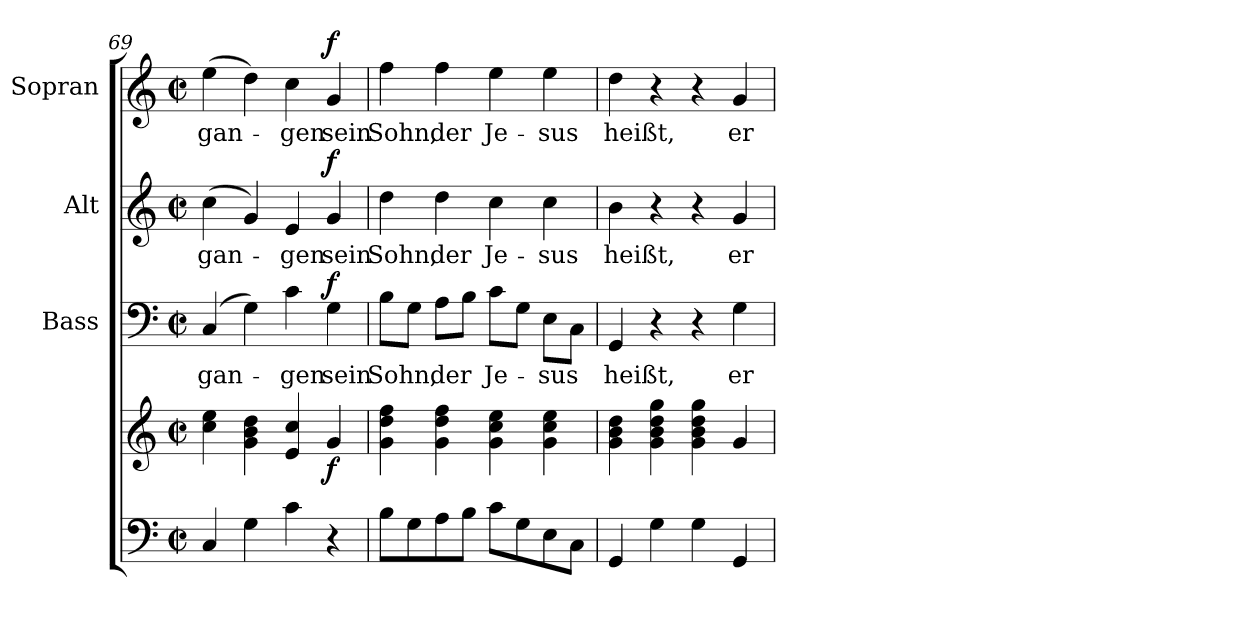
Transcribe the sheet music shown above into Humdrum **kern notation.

**kern	**kern	**dynam	**kern	**text	**dynam	**kern	**text	**dynam	**kern	**text	**dynam
*part4	*part4	*part4	*part3	*part3	*part3	*part2	*part2	*part2	*part1	*part1	*part1
*staff5	*staff4	*staff4/5	*staff3	*staff3	*staff3	*staff2	*staff2	*staff2	*staff1	*staff1	*staff1
*	*	*	*I"Bass	*	*	*I"Alt	*	*	*I"Sopran	*	*
*	*	*	*I'B.	*	*	*I'A.	*	*	*I'S.	*	*
*clefF4	*clefG2	*	*clefF4	*	*	*clefG2	*	*	*clefG2	*	*
*k[]	*k[]	*	*k[]	*	*	*k[]	*	*	*k[]	*	*
*C:	*C:	*	*C:	*	*	*C:	*	*	*C:	*	*
*M2/2	*M2/2	*	*M2/2	*	*	*M2/2	*	*	*M2/2	*	*
*met(c|)	*met(c|)	*	*met(c|)	*	*	*met(c|)	*	*	*met(c|)	*	*
=69	=69	=69	=69	=69	=69	=69	=69	=69	=69	=69	=69
!	!	!	!	!LO:LY:b	!	!	!LO:LY:b	!	!	!LO:LY:b	!
4C/	4cc\ 4ee\	.	(4C/	-gan-	.	(>4cc\	-gan-	.	(>4ee\	-gan-	.
4G\	4g\ 4b\ 4dd\	.	4G\)	.	.	4g/)	.	.	4dd\)	.	.
!	!	!	!	!LO:LY:b	!	!	!LO:LY:b	!	!	!LO:LY:b	!
4c\	4e/ 4cc/	.	4c\	-gen	.	4e/	-gen	.	4cc\	-gen	.
!	!	!LO:DY:b	!	!LO:LY:b	!LO:DY:a	!	!LO:LY:b	!LO:DY:a	!	!LO:LY:b	!LO:DY:a
4r	4g/	f	4G\	sein	f	4g/	sein	f	4g/	sein	f
=70	=70	=70	=70	=70	=70	=70	=70	=70	=70	=70	=70
!	!	!	!	!LO:LY:b	!	!	!LO:LY:b	!	!	!LO:LY:b	!
8B\L	4g\ 4dd\ 4ff\	.	8B\L	Sohn,	.	4dd\	Sohn,	.	4ff\	Sohn,	.
8G\	.	.	8G\J	.	.	.	.	.	.	.	.
!	!	!	!	!LO:LY:b	!	!	!LO:LY:b	!	!	!LO:LY:b	!
8A\	4g\ 4dd\ 4ff\	.	8A\L	der	.	4dd\	der	.	4ff\	der	.
8B\J	.	.	8B\J	.	.	.	.	.	.	.	.
!	!	!	!	!LO:LY:b	!	!	!LO:LY:b	!	!	!LO:LY:b	!
8c\L	4g\ 4cc\ 4ee\	.	8c\L	Je-	.	4cc\	Je-	.	4ee\	Je-	.
8G\	.	.	8G\J	.	.	.	.	.	.	.	.
!	!	!	!	!LO:LY:b	!	!	!LO:LY:b	!	!	!LO:LY:b	!
8E\	4g\ 4cc\ 4ee\	.	8E\L	-sus	.	4cc\	-sus	.	4ee\	-sus	.
8C\J	.	.	8C\J	.	.	.	.	.	.	.	.
!!LO:LB:g=z
=71	=71	=71	=71	=71	=71	=71	=71	=71	=71	=71	=71
!	!	!	!	!LO:LY:b	!	!	!LO:LY:b	!	!	!LO:LY:b	!
4GG/	4g\ 4b\ 4dd\	.	4GG/	heißt,	.	4b\	heißt,	.	4dd\	heißt,	.
4G\	4g\ 4b\ 4dd\ 4gg\	.	4r	.	.	4r	.	.	4r	.	.
4G\	4g\ 4b\ 4dd\ 4gg\	.	4r	.	.	4r	.	.	4r	.	.
!	!	!	!	!LO:LY:b	!	!	!LO:LY:b	!	!	!LO:LY:b	!
4GG/	4g/	.	4G\	er	.	4g/	er	.	4g/	er	.
=	=	=	=	=	=	=	=	=	=	=	=
*-	*-	*-	*-	*-	*-	*-	*-	*-	*-	*-	*-
